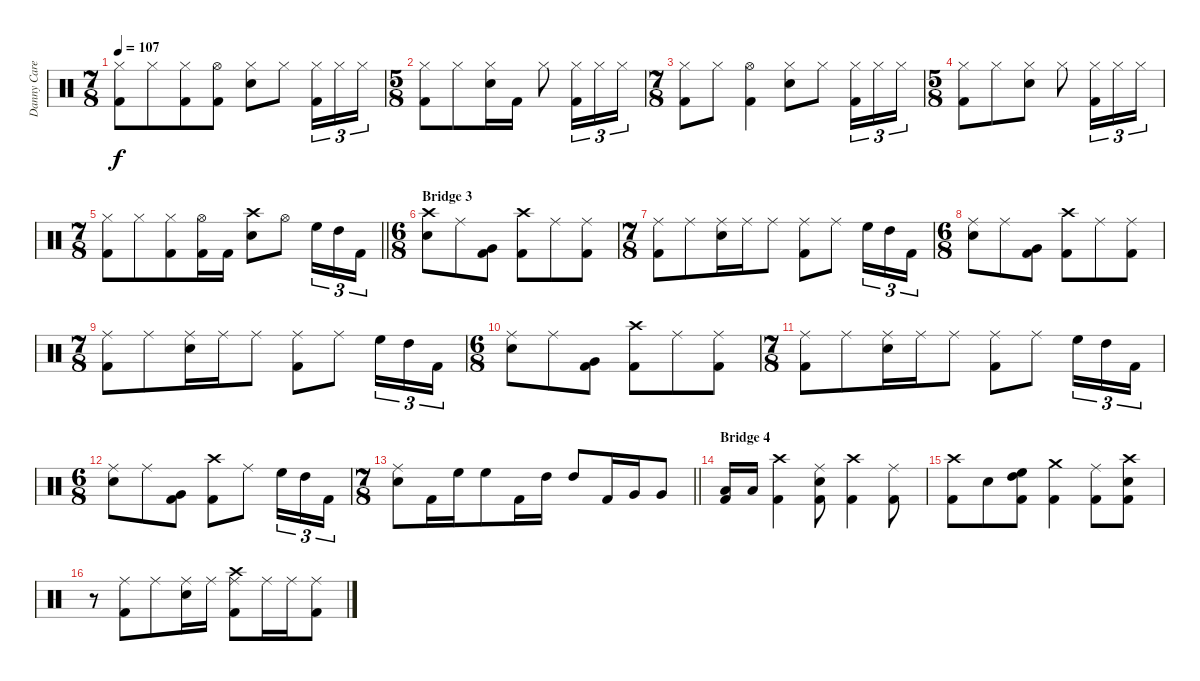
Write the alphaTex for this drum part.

\track ("Danny Carey" "Danny Care") {instrument percussion}
\staff {score}
\articulation defaults
\ts (7 8)
\tempo 107
\clef neutral
\ks c
("Hi-Hat (closed)" "Kick (hit) 2").8{dy f} "Hi-Hat (closed)".8 ("Hi-Hat (closed)" "Kick (hit) 2").8 ("Hi-Hat (open)" "Kick (hit) 2").8 ("Hi-Hat (closed)" "Electric Snare (hit)").8 "Hi-Hat (closed)".8 ("Hi-Hat (closed)" "Kick (hit) 2").16{tu (3 2)} "Hi-Hat (closed)".16{tu (3 2)} "Hi-Hat (closed)".16{tu (3 2)} |
\ts (5 8)
("Hi-Hat (closed)" "Kick (hit) 2").8 "Hi-Hat (closed)".8 ("Hi-Hat (closed)" "Electric Snare (hit)").16 "Kick (hit) 2".16 "Hi-Hat (closed)".8 ("Hi-Hat (closed)" "Kick (hit) 2").16{tu (3 2)} "Hi-Hat (closed)".16{tu (3 2)} "Hi-Hat (closed)".16{tu (3 2)} |
\ts (7 8)
("Hi-Hat (closed)" "Kick (hit) 2").8 "Hi-Hat (closed)".8 ("Hi-Hat (open)" "Kick (hit) 2").4 ("Hi-Hat (closed)" "Electric Snare (hit)").8 "Hi-Hat (closed)".8 ("Hi-Hat (closed)" "Kick (hit) 2").16{tu (3 2)} "Hi-Hat (closed)".16{tu (3 2)} "Hi-Hat (closed)".16{tu (3 2)} |
\ts (5 8)
("Hi-Hat (closed)" "Kick (hit) 2").8 "Hi-Hat (closed)".8 ("Hi-Hat (closed)" "Electric Snare (hit)").8 "Hi-Hat (closed)".8 ("Hi-Hat (closed)" "Kick (hit) 2").16{tu (3 2)} "Hi-Hat (closed)".16{tu (3 2)} "Hi-Hat (closed)".16{tu (3 2)} |
\ts (7 8)
\barLineRight lightlight
("Hi-Hat (closed)" "Kick (hit) 2").8 "Hi-Hat (closed)".8 ("Hi-Hat (closed)" "Kick (hit) 2").8 ("Hi-Hat (open)" "Kick (hit) 2").16 "Kick (hit) 2".16 ("Crash high (hit)" "Electric Snare (hit)").8 "Hi-Hat (open)".8 "High Floor Tom (hit)".16{tu (3 2)} "High Tom (hit)".16{tu (3 2)} "Kick (hit) 2".16{tu (3 2)} |
\ts (6 8)
\section ("" "Bridge 3")
("Crash high (hit)" "Electric Snare (hit)").8 "Ride (middle)".8 ("Very Low Tom (hit)" "Kick (hit) 2").8 ("Crash high (hit)" "Kick (hit) 2").8 "Ride (middle)".8 ("Ride (middle)" "Kick (hit) 2").8 |
\ts (7 8)
("Ride (middle)" "Kick (hit) 2").8 "Ride (middle)".8 ("Ride (middle)" "Electric Snare (hit)").16 "Ride (middle)".16 "Ride (middle)".8 ("Ride (middle)" "Kick (hit) 2").8 "Ride (middle)".8 "High Floor Tom (hit)".16{tu (3 2)} "High Tom (hit)".16{tu (3 2)} "Kick (hit) 2".16{tu (3 2)} |
\ts (6 8)
("Ride (middle)" "Electric Snare (hit)").8 "Ride (middle)".8 ("Very Low Tom (hit)" "Kick (hit) 2").8 ("Crash high (hit)" "Kick (hit) 2").8 "Ride (middle)".8 ("Ride (middle)" "Kick (hit) 2").8 |
\ts (7 8)
("Ride (middle)" "Kick (hit) 2").8 "Ride (middle)".8 ("Ride (middle)" "Electric Snare (hit)").16 "Ride (middle)".16 "Ride (middle)".8 ("Ride (middle)" "Kick (hit) 2").8 "Ride (middle)".8 "High Floor Tom (hit)".16{tu (3 2)} "High Tom (hit)".16{tu (3 2)} "Kick (hit) 2".16{tu (3 2)} |
\ts (6 8)
("Ride (middle)" "Electric Snare (hit)").8 "Ride (middle)".8 ("Very Low Tom (hit)" "Kick (hit) 2").8 ("Crash high (hit)" "Kick (hit) 2").8 "Ride (middle)".8 ("Ride (middle)" "Kick (hit) 2").8 |
\ts (7 8)
("Ride (middle)" "Kick (hit) 2").8 "Ride (middle)".8 ("Ride (middle)" "Electric Snare (hit)").16 "Ride (middle)".16 "Ride (middle)".8 ("Ride (middle)" "Kick (hit) 2").8 "Ride (middle)".8 "High Floor Tom (hit)".16{tu (3 2)} "High Tom (hit)".16{tu (3 2)} "Kick (hit) 2".16{tu (3 2)} |
\ts (6 8)
("Ride (middle)" "Electric Snare (hit)").8 "Ride (middle)".8 ("Very Low Tom (hit)" "Kick (hit) 2").8 ("Crash high (hit)" "Kick (hit) 2").8 "Ride (middle)".8 "High Floor Tom (hit)".16{tu (3 2)} "High Tom (hit)".16{tu (3 2)} "Kick (hit) 2".16{tu (3 2)} |
\ts (7 8)
\barLineRight lightlight
("Ride (middle)" "Electric Snare (hit)").8 "Kick (hit) 2".16 "High Floor Tom (hit)".16 "High Floor Tom (hit)".8 "Kick (hit) 2".16 "High Tom (hit)".16 "High Tom (hit)".8 "Kick (hit) 2".16 "Very Low Tom (hit)".16 "Very Low Tom (hit)".8 |
\section ("" "Bridge 4")
("Low Floor Tom (hit)" "Kick (hit) 2").16 "Low Floor Tom (hit)".16 ("Crash high (hit)" "Kick (hit) 2").4 ("Ride (middle)" "Electric Snare (hit)" "Kick (hit) 2").8 ("Crash high (hit)" "Kick (hit) 2").4 ("Ride (middle)" "Kick (hit) 2").8 |
("Crash high (hit)" "Kick (hit) 2").8 "Electric Snare (hit)".8 ("High Tom (hit)" "High Floor Tom (hit)" "Kick (hit) 2").8 ("Crash medium (hit)" "Kick (hit) 2").4 ("Ride (middle)" "Kick (hit) 2").8 ("Crash high (hit)" "Electric Snare (hit)" "Kick (hit) 2").8 |
r.8 ("Ride (middle)" "Kick (hit) 2").8 "Ride (middle)".8 ("Ride (middle)" "Electric Snare (hit)").16 "Ride (middle)".16 ("Crash high (hit)" "Ride (middle)" "Kick (hit) 2").8 "Ride (middle)".16 "Ride (middle)".16 ("Ride (middle)" "Kick (hit) 2").8
